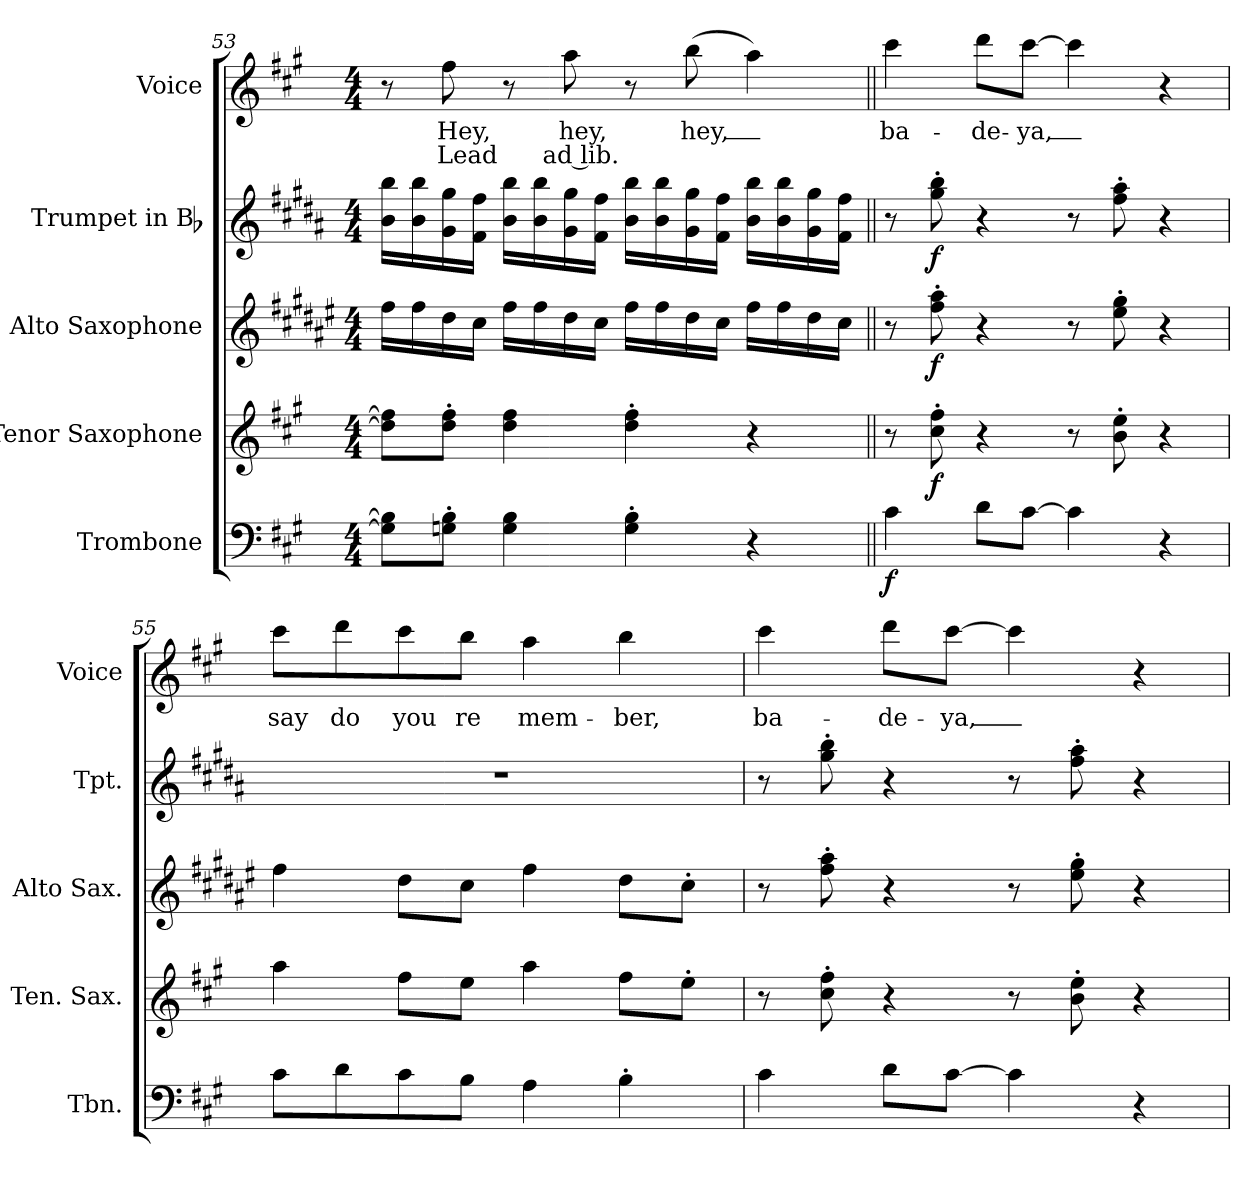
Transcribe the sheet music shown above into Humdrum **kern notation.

**kern	**dynam	**kern	**dynam	**kern	**dynam	**kern	**dynam	**kern	**text	**text
*part5	*part5	*part4	*part4	*part3	*part3	*part2	*part2	*part1	*part1	*part1
*staff5	*staff5	*staff4	*staff4	*staff3	*staff3	*staff2	*staff2	*staff1	*staff1	*staff1
*I"Trombone	*	*I"Tenor Saxophone	*	*I"Alto Saxophone	*	*I"Trumpet in Bb	*	*I"Voice	*	*
*I'Tbn.	*	*I'Ten. Sax.	*	*I'Alto Sax.	*	*I'Tpt.	*	*I'Voice	*	*
!!LO:PB:g=z
*clefF4	*	*clefG2	*	*clefG2	*	*clefG2	*	*clefG2	*	*
*	*	*ITrd8c14	*	*ITrd5c9	*	*ITrd1c2	*	*	*	*
*k[f#c#g#]	*	*k[f#c#g#]	*	*k[f#c#g#]	*	*k[f#c#g#]	*	*k[f#c#g#]	*	*
*A:	*	*A:	*	*A:	*	*A:	*	*A:	*	*
*M4/4	*	*M4/4	*	*M4/4	*	*M4/4	*	*M4/4	*	*
=53	=53	=53	=53	=53	=53	=53	=53	=53	=53	=53
8Gi\] 8Bi]L	.	8di\] 8f#i]L	.	16ai\LL	.	16ai\ 16aaiLL	.	8r	.	.
.	.	.	.	16ai\	.	16ai\ 16aai	.	.	.	.
!	!	!	!	!	!	!	!	!	!LO:LY:b:color=#000000	!LO:LY:b:color=#000000
8Gni\' 8Bi'J	.	8di\' 8f#i'J	.	16f#i\	.	16f#i\ 16ff#i	.	8ff#i\	Hey,	Lead
.	.	.	.	16ei\JJ	.	16ei\ 16eeiJJ	.	.	.	.
!	!	!	!	!	!	!	!	!	!LO:LY:b:color=#000000	!
4Gi\ 4Bi	.	4di\ 4f#i	.	16ai\LL	.	16ai\ 16aaiLL	.	8r	vocal	.
.	.	.	.	16ai\	.	16ai\ 16aai	.	.	.	.
!	!	!	!	!	!	!	!	!	!LO:LY:b:color=#000000	!LO:LY:b:color=#000000
.	.	.	.	16f#i\	.	16f#i\ 16ff#i	.	8aai\	hey,	ad lib.
.	.	.	.	16ei\JJ	.	16ei\ 16eeiJJ	.	.	.	.
4Gi\' 4Bi'	.	4di\' 4f#i'	.	16ai\LL	.	16ai\ 16aaiLL	.	8r	.	.
.	.	.	.	16ai\	.	16ai\ 16aai	.	.	.	.
!	!	!	!	!	!	!	!	!	!LO:LY:b:color=#000000	!
.	.	.	.	16f#i\	.	16f#i\ 16ff#i	.	(8bbi\	hey,_	.
.	.	.	.	16ei\JJ	.	16ei\ 16eeiJJ	.	.	.	.
4r	.	4r	.	16ai\LL	.	16ai\ 16aaiLL	.	4aai\)	.	.
.	.	.	.	16ai\	.	16ai\ 16aai	.	.	.	.
.	.	.	.	16f#i\	.	16f#i\ 16ff#i	.	.	.	.
.	.	.	.	16ei\JJ	.	16ei\ 16eeiJJ	.	.	.	.
=54||	=54||	=54||	=54||	=54||	=54||	=54||	=54||	=54||	=54||	=54||
!	!	!	!	!	!	!	!	!	!LO:LY:b:color=#000000	!
4c#i\	f	8r	.	8r	.	8r	.	4ccc#i\	ba-	.
.	.	8c#i\' 8f#i'	f	8ai\' 8cc#i'	f	8ff#i\' 8aai'	f	.	.	.
!	!	!	!	!	!	!	!	!	!LO:LY:b:color=#000000	!
8di\L	.	4r	.	4r	.	4r	.	8dddi\L	de-	.
!	!	!	!	!	!	!	!	!	!LO:LY:b:color=#000000	!
[8c#i\J	.	.	.	.	.	.	.	[8ccc#i\J	ya,_	.
4c#i\]	.	8r	.	8r	.	8r	.	4ccc#i\]	.	.
.	.	8Bi\' 8ei'	.	8g#i\' 8bi'	.	8eei\' 8gg#i'	.	.	.	.
4r	.	4r	.	4r	.	4r	.	4r	.	.
=55	=55	=55	=55	=55	=55	=55	=55	=55	=55	=55
!	!	!	!	!	!	!	!	!	!LO:LY:b:color=#000000	!
8c#i\L	.	4ai\	.	4ai\	.	1r	.	8ccc#i\L	say	.
!	!	!	!	!	!	!	!	!	!LO:LY:b:color=#000000	!
8di\	.	.	.	.	.	.	.	8dddi\	do	.
!	!	!	!	!	!	!	!	!	!LO:LY:b:color=#000000	!
8c#i\	.	8f#i\L	.	8f#i\L	.	.	.	8ccc#i\	you	.
!	!	!	!	!	!	!	!	!	!LO:LY:b:color=#000000	!
8Bi\J	.	8ei\J	.	8ei\J	.	.	.	8bbi\J	re	.
!	!	!	!	!	!	!	!	!	!LO:LY:b:color=#000000	!
4Ai\	.	4ai\	.	4ai\	.	.	.	4aai\	mem-	.
!	!	!	!	!	!	!	!	!	!LO:LY:b:color=#000000	!
4B'i\	.	8f#i\L	.	8f#i\L	.	.	.	4bbi\	ber,	.
.	.	8e'i\J	.	8e'i\J	.	.	.	.	.	.
!!LO:LB:g=z
=56	=56	=56	=56	=56	=56	=56	=56	=56	=56	=56
!	!	!	!	!	!	!	!	!	!LO:LY:b:color=#000000	!
4c#i\	.	8r	.	8r	.	8r	.	4ccc#i\	ba-	.
.	.	8c#i\' 8f#i'	.	8ai\' 8cc#i'	.	8ff#i\' 8aai'	.	.	.	.
!	!	!	!	!	!	!	!	!	!LO:LY:b:color=#000000	!
8di\L	.	4r	.	4r	.	4r	.	8dddi\L	de-	.
!	!	!	!	!	!	!	!	!	!LO:LY:b:color=#000000	!
[8c#i\J	.	.	.	.	.	.	.	[8ccc#i\J	ya,_	.
4c#i\]	.	8r	.	8r	.	8r	.	4ccc#i\]	.	.
.	.	8Bi\' 8ei'	.	8g#i\' 8bi'	.	8eei\' 8gg#i'	.	.	.	.
4r	.	4r	.	4r	.	4r	.	4r	.	.
=	=	=	=	=	=	=	=	=	=	=
*-	*-	*-	*-	*-	*-	*-	*-	*-	*-	*-
